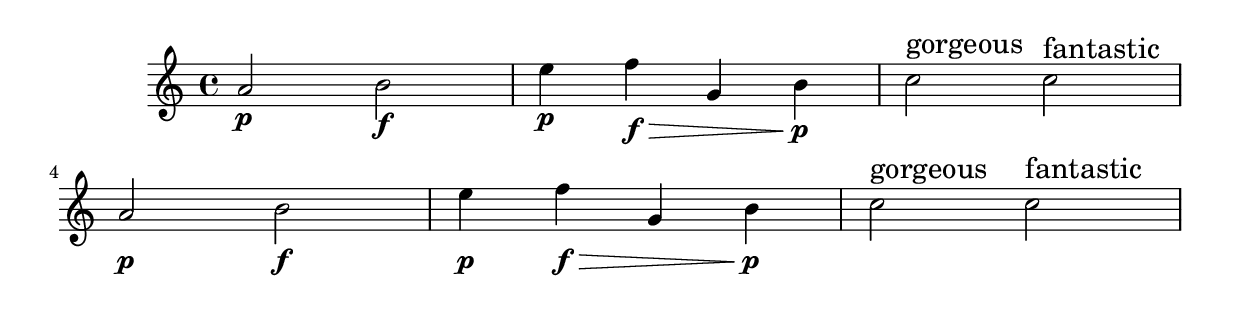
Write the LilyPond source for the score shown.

% DO NOT EDIT this file manually; it is automatically
% generated from Documentation/snippets/new
% Make any changes in Documentation/snippets/new/
% and then run scripts/auxiliar/makelsr.py
%
% This file is in the public domain.
%% Note: this file works from version 2.17.27
\version "2.17.27"

\header {
  lsrtags = "spacing, tweaks-and-overrides, workaround"

  texidoc = "
All @code{DynamicLineSpanner} objects (hairpins and dynamic texts) are
placed with their reference line at least @code{'staff-padding} from
the staff, unless other notation forces them to be farther.
Setting @code{'staff-padding} to a sufficiently large value aligns the
dynamics.

The same idea, together with @code{\\textLengthOn}, is used to align
the text scripts along their baseline.

"
  doctitle = "Vertically aligned dynamics and textscripts"
} % begin verbatim

\markup \vspace #1 %avoid LSR-bug

music = \relative c' {
  a'2\p b\f
  e4\p f\f\> g, b\p
  c2^\markup { \huge gorgeous } c^\markup { \huge fantastic }
}

{
  \music
  \break
  \override DynamicLineSpanner.staff-padding = #3
  \textLengthOn
  \override TextScript.staff-padding = #1
  \music
}
